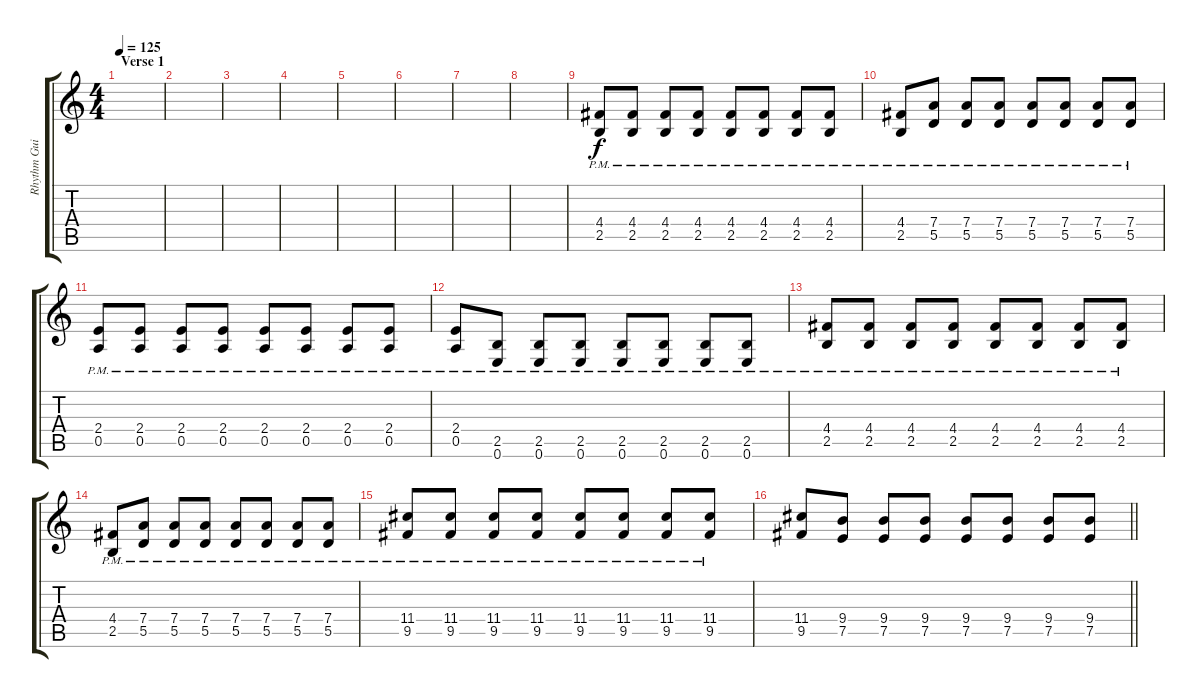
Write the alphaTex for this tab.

\track ("Rhythm Guitar" "Rhythm Gui") {instrument distortionguitar}
\staff {score tabs}
\tuning (E4 B3 G3 D3 A2 E2) {hide}
\ts (4 4)
\section ("" "Verse 1")
\tempo 125
\clef g2
\ks c
|
|
|
|
|
|
|
|
(4.4{pm} 2.5{pm}).8 (4.4{pm} 2.5{pm}).8 (4.4{pm} 2.5{pm}).8 (4.4{pm} 2.5{pm}).8 (4.4{pm} 2.5{pm}).8 (4.4{pm} 2.5{pm}).8 (4.4{pm} 2.5{pm}).8 (4.4{pm} 2.5{pm}).8 |
(4.4{pm} 2.5{pm}).8 (7.4{pm} 5.5{pm}).8 (7.4{pm} 5.5{pm}).8 (7.4{pm} 5.5{pm}).8 (7.4{pm} 5.5{pm}).8 (7.4{pm} 5.5{pm}).8 (7.4{pm} 5.5{pm}).8 (7.4{pm} 5.5{pm}).8 |
(2.4{pm} 0.5{pm}).8 (2.4{pm} 0.5{pm}).8 (2.4{pm} 0.5{pm}).8 (2.4{pm} 0.5{pm}).8 (2.4{pm} 0.5{pm}).8 (2.4{pm} 0.5{pm}).8 (2.4{pm} 0.5{pm}).8 (2.4{pm} 0.5{pm}).8 |
(2.4{pm} 0.5{pm}).8 (2.5{pm} 0.6{pm}).8 (2.5{pm} 0.6{pm}).8 (2.5{pm} 0.6{pm}).8 (2.5{pm} 0.6{pm}).8 (2.5{pm} 0.6{pm}).8 (2.5{pm} 0.6{pm}).8 (2.5{pm} 0.6{pm}).8 |
(4.4{pm} 2.5{pm}).8 (4.4{pm} 2.5{pm}).8 (4.4{pm} 2.5{pm}).8 (4.4{pm} 2.5{pm}).8 (4.4{pm} 2.5{pm}).8 (4.4{pm} 2.5{pm}).8 (4.4{pm} 2.5{pm}).8 (4.4{pm} 2.5{pm}).8 |
(4.4{pm} 2.5{pm}).8 (7.4{pm} 5.5{pm}).8 (7.4{pm} 5.5{pm}).8 (7.4{pm} 5.5{pm}).8 (7.4{pm} 5.5{pm}).8 (7.4{pm} 5.5{pm}).8 (7.4{pm} 5.5{pm}).8 (7.4{pm} 5.5{pm}).8 |
(11.4{pm} 9.5{pm}).8 (11.4{pm} 9.5{pm}).8 (11.4{pm} 9.5{pm}).8 (11.4{pm} 9.5{pm}).8 (11.4{pm} 9.5{pm}).8 (11.4{pm} 9.5{pm}).8 (11.4{pm} 9.5{pm}).8 (11.4{pm} 9.5{pm}).8 |
\barLineRight lightlight
(11.4 9.5).8 (9.4 7.5).8 (9.4 7.5).8 (9.4 7.5).8 (9.4 7.5).8 (9.4 7.5).8 (9.4 7.5).8 (9.4 7.5).8
